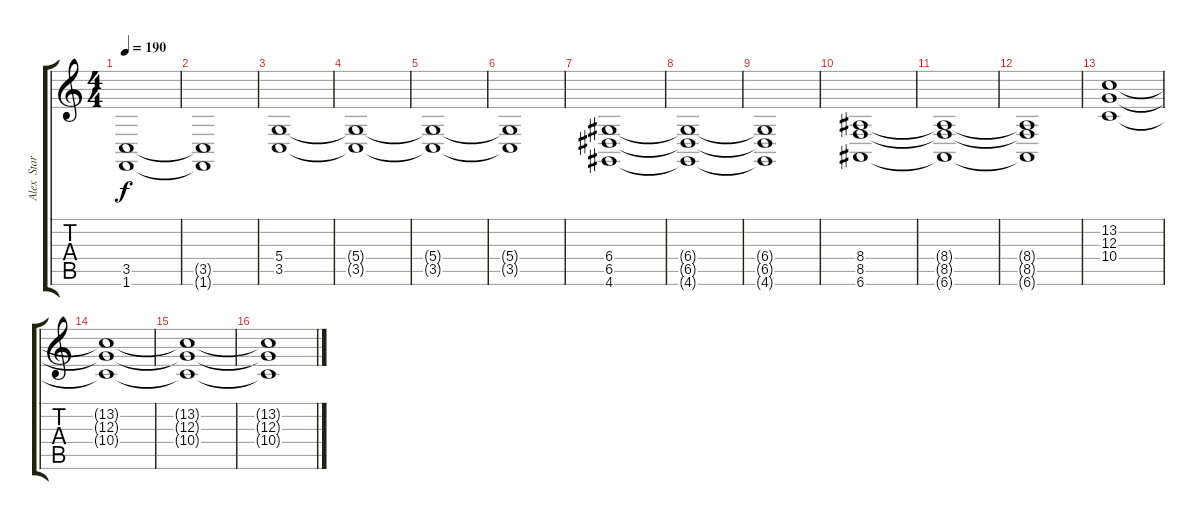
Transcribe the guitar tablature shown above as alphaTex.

\track ("Alex  Staropoli 1" "Alex  Star") {instrument orchestrahit}
\staff {score tabs}
\tuning (E4 B3 G3 D3 A2 E2) {hide}
\ts (4 4)
\tempo 190
\clef g2
\ks c
(3.5 1.6).1{dy f} |
(3.5{t} 1.6{t}).1 |
(5.4 3.5).1 |
(5.4{t} 3.5{t}).1 |
(5.4{t} 3.5{t}).1 |
(5.4{t} 3.5{t}).1 |
(6.4 6.5 4.6).1 |
(6.4{t} 6.5{t} 4.6{t}).1 |
(6.4{t} 6.5{t} 4.6{t}).1 |
(8.4 8.5 6.6).1 |
(8.4{t} 8.5{t} 6.6{t}).1 |
(8.4{t} 8.5{t} 6.6{t}).1 |
(13.2 12.3 10.4).1 |
(13.2{t} 12.3{t} 10.4{t}).1 |
(13.2{t} 12.3{t} 10.4{t}).1 |
(13.2{t} 12.3{t} 10.4{t}).1
